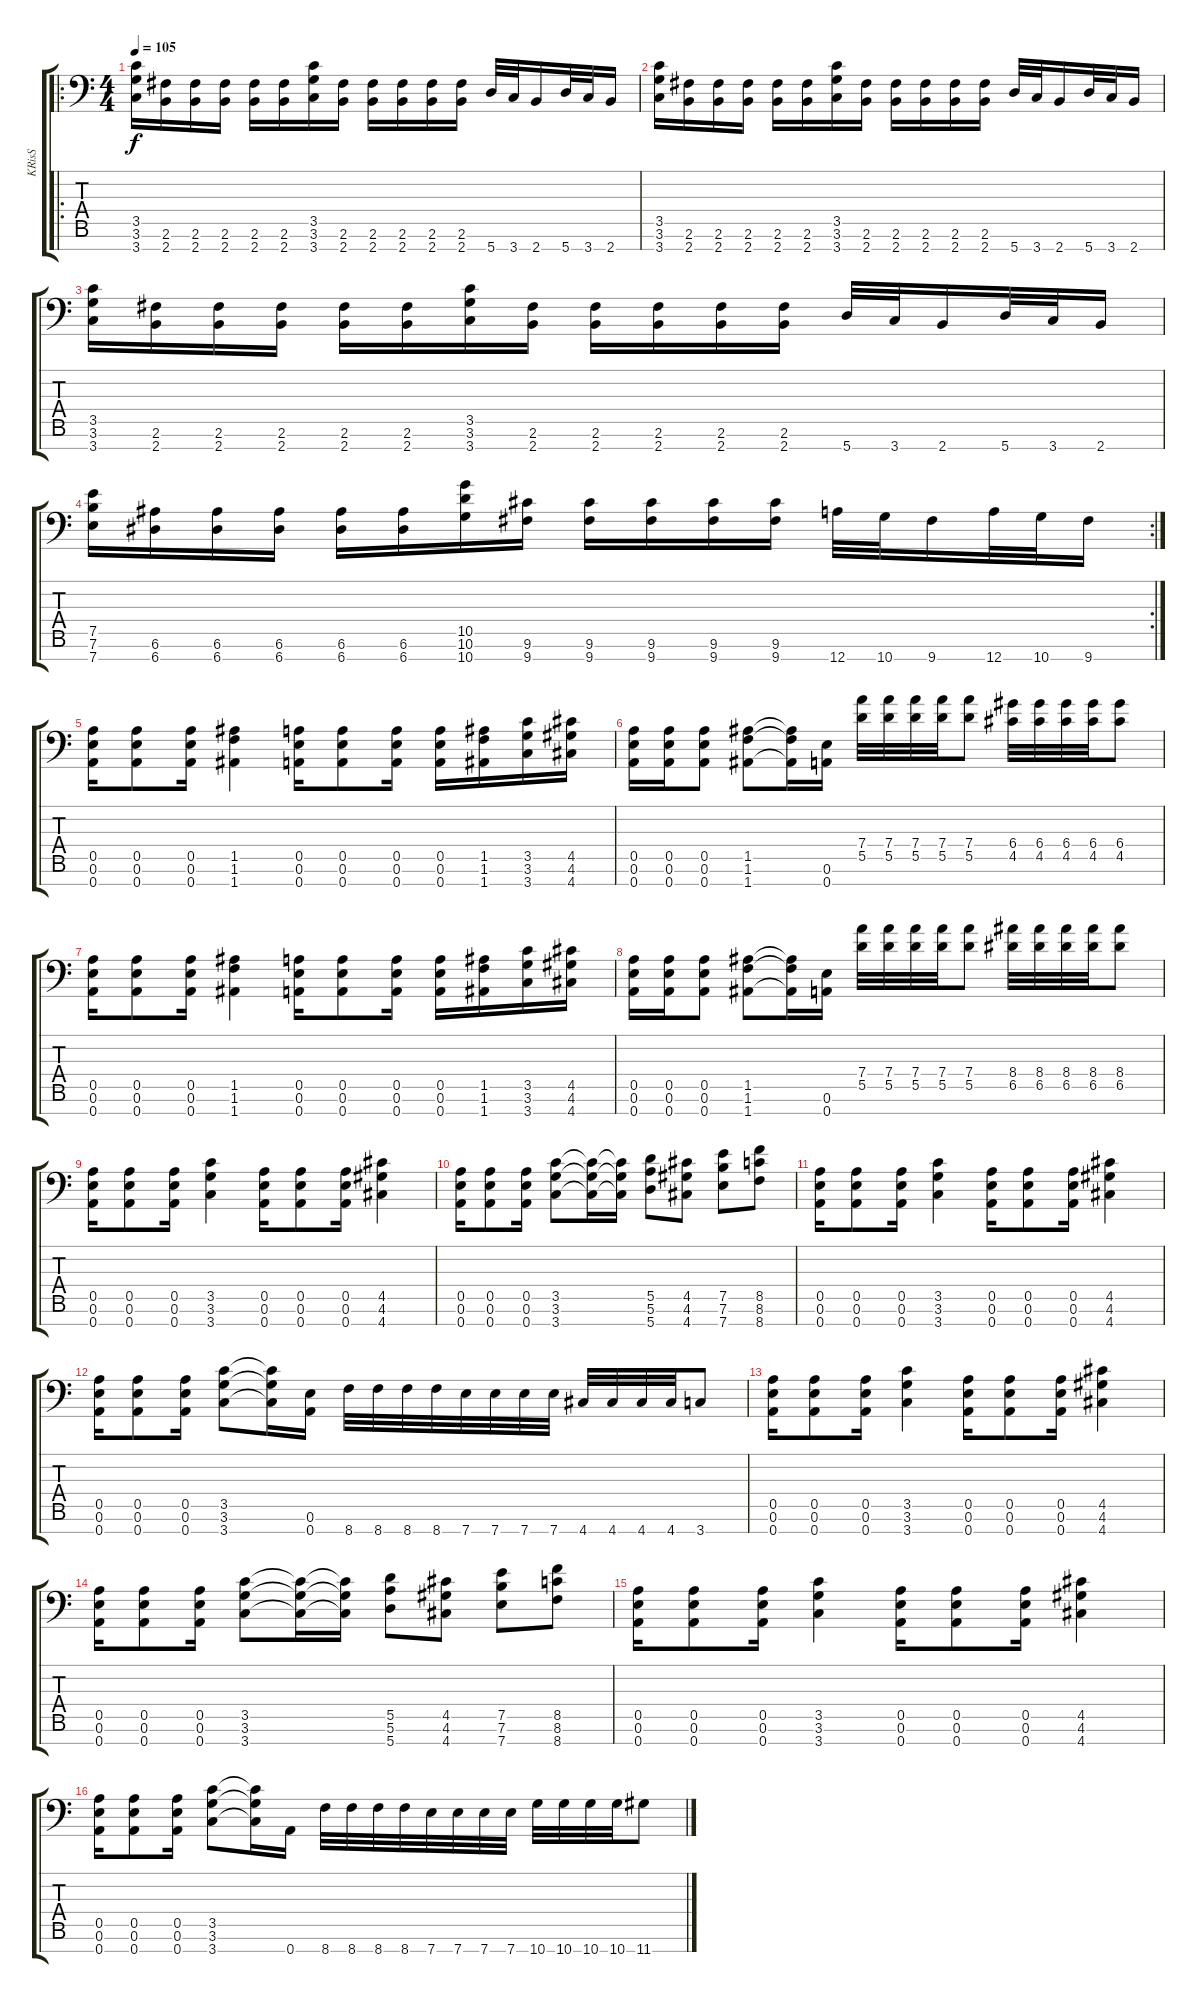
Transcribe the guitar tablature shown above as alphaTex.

\track ("KRisS" "KRisS") {instrument distortionguitar}
\staff {score tabs}
\tuning (E4 B3 G3 D3 A2 E2 A1) {hide}
\ro
\ts (4 4)
\tempo 105
\clef f4
\ks c
(3.5 3.6 3.7).16{dy f} (2.6 2.7).16 (2.6 2.7).16 (2.6 2.7).16 (2.6 2.7).16 (2.6 2.7).16 (3.5 3.6 3.7).16 (2.6 2.7).16 (2.6 2.7).16 (2.6 2.7).16 (2.6 2.7).16 (2.6 2.7).16 5.7.32 3.7.32 2.7.16 5.7.32 3.7.32 2.7.16 |
(3.5 3.6 3.7).16 (2.6 2.7).16 (2.6 2.7).16 (2.6 2.7).16 (2.6 2.7).16 (2.6 2.7).16 (3.5 3.6 3.7).16 (2.6 2.7).16 (2.6 2.7).16 (2.6 2.7).16 (2.6 2.7).16 (2.6 2.7).16 5.7.32 3.7.32 2.7.16 5.7.32 3.7.32 2.7.16 |
(3.5 3.6 3.7).16 (2.6 2.7).16 (2.6 2.7).16 (2.6 2.7).16 (2.6 2.7).16 (2.6 2.7).16 (3.5 3.6 3.7).16 (2.6 2.7).16 (2.6 2.7).16 (2.6 2.7).16 (2.6 2.7).16 (2.6 2.7).16 5.7.32 3.7.32 2.7.16 5.7.32 3.7.32 2.7.16 |
\rc 2
(7.5 7.6 7.7).16 (6.6 6.7).16 (6.6 6.7).16 (6.6 6.7).16 (6.6 6.7).16 (6.6 6.7).16 (10.5 10.6 10.7).16 (9.6 9.7).16 (9.6 9.7).16 (9.6 9.7).16 (9.6 9.7).16 (9.6 9.7).16 12.7.32 10.7.32 9.7.16 12.7.32 10.7.32 9.7.16 |
(0.5 0.6 0.7).16 (0.5 0.6 0.7).8 (0.5 0.6 0.7).16 (1.5 1.6 1.7).4 (0.5 0.6 0.7).16 (0.5 0.6 0.7).8 (0.5 0.6 0.7).16 (0.5 0.6 0.7).16 (1.5 1.6 1.7).16 (3.5 3.6 3.7).16 (4.5 4.6 4.7).16 |
(0.5 0.6 0.7).16 (0.5 0.6 0.7).16 (0.5 0.6 0.7).8 (1.5 1.6 1.7).8 (1.5{t} 1.6{t} 1.7{t}).16 (0.6 0.7).16 (7.4 5.5).32 (7.4 5.5).32 (7.4 5.5).32 (7.4 5.5).32 (7.4 5.5).8 (6.4 4.5).32 (6.4 4.5).32 (6.4 4.5).32 (6.4 4.5).32 (6.4 4.5).8 |
(0.5 0.6 0.7).16 (0.5 0.6 0.7).8 (0.5 0.6 0.7).16 (1.5 1.6 1.7).4 (0.5 0.6 0.7).16 (0.5 0.6 0.7).8 (0.5 0.6 0.7).16 (0.5 0.6 0.7).16 (1.5 1.6 1.7).16 (3.5 3.6 3.7).16 (4.5 4.6 4.7).16 |
(0.5 0.6 0.7).16 (0.5 0.6 0.7).16 (0.5 0.6 0.7).8 (1.5 1.6 1.7).8 (1.5{t} 1.6{t} 1.7{t}).16 (0.6 0.7).16 (7.4 5.5).32 (7.4 5.5).32 (7.4 5.5).32 (7.4 5.5).32 (7.4 5.5).8 (8.4 6.5).32 (8.4 6.5).32 (8.4 6.5).32 (8.4 6.5).32 (8.4 6.5).8 |
(0.5 0.6 0.7).16 (0.5 0.6 0.7).8 (0.5 0.6 0.7).16 (3.5 3.6 3.7).4 (0.5 0.6 0.7).16 (0.5 0.6 0.7).8 (0.5 0.6 0.7).16 (4.5 4.6 4.7).4 |
(0.5 0.6 0.7).16 (0.5 0.6 0.7).8 (0.5 0.6 0.7).16 (3.5 3.6 3.7).8 (3.5{t} 3.6{t} 3.7{t}).16 (3.5{t} 3.6{t} 3.7{t}).16 (5.5 5.6 5.7).8 (4.5 4.6 4.7).8 (7.5 7.6 7.7).8 (8.5 8.6 8.7).8 |
(0.5 0.6 0.7).16 (0.5 0.6 0.7).8 (0.5 0.6 0.7).16 (3.5 3.6 3.7).4 (0.5 0.6 0.7).16 (0.5 0.6 0.7).8 (0.5 0.6 0.7).16 (4.5 4.6 4.7).4 |
(0.5 0.6 0.7).16 (0.5 0.6 0.7).8 (0.5 0.6 0.7).16 (3.5 3.6 3.7).8 (3.5{t} 3.6{t} 3.7{t}).16 (0.6 0.7).16 8.7.32 8.7.32 8.7.32 8.7.32 7.7.32 7.7.32 7.7.32 7.7.32 4.7.32 4.7.32 4.7.32 4.7.32 3.7.8 |
(0.5 0.6 0.7).16 (0.5 0.6 0.7).8 (0.5 0.6 0.7).16 (3.5 3.6 3.7).4 (0.5 0.6 0.7).16 (0.5 0.6 0.7).8 (0.5 0.6 0.7).16 (4.5 4.6 4.7).4 |
(0.5 0.6 0.7).16 (0.5 0.6 0.7).8 (0.5 0.6 0.7).16 (3.5 3.6 3.7).8 (3.5{t} 3.6{t} 3.7{t}).16 (3.5{t} 3.6{t} 3.7{t}).16 (5.5 5.6 5.7).8 (4.5 4.6 4.7).8 (7.5 7.6 7.7).8 (8.5 8.6 8.7).8 |
(0.5 0.6 0.7).16 (0.5 0.6 0.7).8 (0.5 0.6 0.7).16 (3.5 3.6 3.7).4 (0.5 0.6 0.7).16 (0.5 0.6 0.7).8 (0.5 0.6 0.7).16 (4.5 4.6 4.7).4 |
(0.5 0.6 0.7).16 (0.5 0.6 0.7).8 (0.5 0.6 0.7).16 (3.5 3.6 3.7).8 (3.5{t} 3.6{t} 3.7{t}).16 0.7.16 8.7.32 8.7.32 8.7.32 8.7.32 7.7.32 7.7.32 7.7.32 7.7.32 10.7.32 10.7.32 10.7.32 10.7.32 11.7.8
